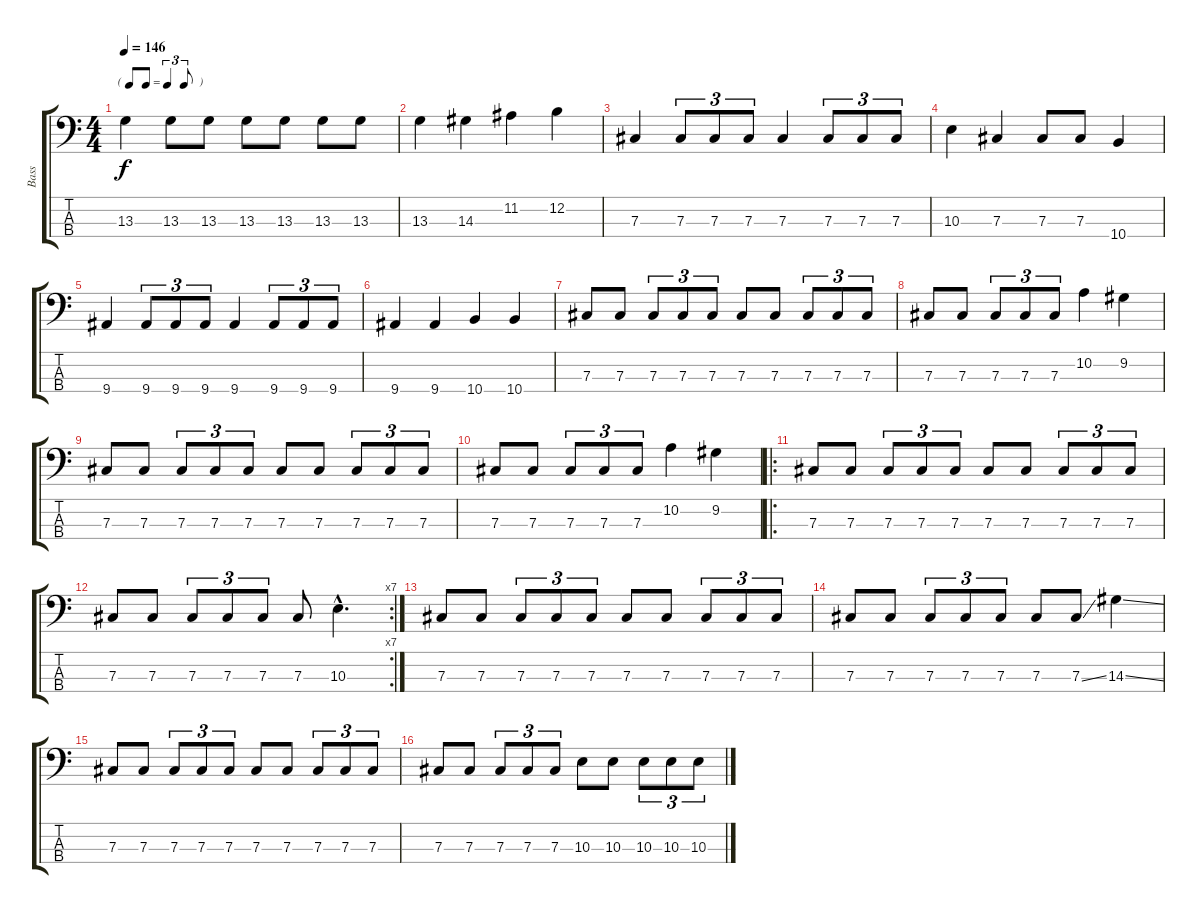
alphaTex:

\track ("Bass" "Bass") {instrument electricbassfinger}
\staff {score tabs}
\tuning (E2 B1 Gb1 Db1) {hide}
\ts (4 4)
\tf triplet8th
\tempo 146
\clef f4
\ks c
13.3.4{dy f} 13.3.8 13.3.8 13.3.8 13.3.8 13.3.8 13.3.8 |
13.3.4 14.3.4 11.2.4 12.2.4 |
7.3.4 7.3.8{tu (3 2)} 7.3.8{tu (3 2)} 7.3.8{tu (3 2)} 7.3.4 7.3.8{tu (3 2)} 7.3.8{tu (3 2)} 7.3.8{tu (3 2)} |
10.3.4 7.3.4 7.3.8 7.3.8 10.4.4 |
9.4.4 9.4.8{tu (3 2)} 9.4.8{tu (3 2)} 9.4.8{tu (3 2)} 9.4.4 9.4.8{tu (3 2)} 9.4.8{tu (3 2)} 9.4.8{tu (3 2)} |
9.4.4 9.4.4 10.4.4 10.4.4 |
7.3.8 7.3.8 7.3.8{tu (3 2)} 7.3.8{tu (3 2)} 7.3.8{tu (3 2)} 7.3.8 7.3.8 7.3.8{tu (3 2)} 7.3.8{tu (3 2)} 7.3.8{tu (3 2)} |
7.3.8 7.3.8 7.3.8{tu (3 2)} 7.3.8{tu (3 2)} 7.3.8{tu (3 2)} 10.2.4 9.2.4 |
7.3.8 7.3.8 7.3.8{tu (3 2)} 7.3.8{tu (3 2)} 7.3.8{tu (3 2)} 7.3.8 7.3.8 7.3.8{tu (3 2)} 7.3.8{tu (3 2)} 7.3.8{tu (3 2)} |
7.3.8 7.3.8 7.3.8{tu (3 2)} 7.3.8{tu (3 2)} 7.3.8{tu (3 2)} 10.2.4 9.2.4 |
\ro
7.3.8 7.3.8 7.3.8{tu (3 2)} 7.3.8{tu (3 2)} 7.3.8{tu (3 2)} 7.3.8 7.3.8 7.3.8{tu (3 2)} 7.3.8{tu (3 2)} 7.3.8{tu (3 2)} |
\rc 7
7.3.8 7.3.8 7.3.8{tu (3 2)} 7.3.8{tu (3 2)} 7.3.8{tu (3 2)} 7.3.8 10.3{hac}.4{d} |
7.3.8 7.3.8 7.3.8{tu (3 2)} 7.3.8{tu (3 2)} 7.3.8{tu (3 2)} 7.3.8 7.3.8 7.3.8{tu (3 2)} 7.3.8{tu (3 2)} 7.3.8{tu (3 2)} |
7.3.8 7.3.8 7.3.8{tu (3 2)} 7.3.8{tu (3 2)} 7.3.8{tu (3 2)} 7.3.8 7.3{ss}.8 14.3{ss}.4 |
7.3.8 7.3.8 7.3.8{tu (3 2)} 7.3.8{tu (3 2)} 7.3.8{tu (3 2)} 7.3.8 7.3.8 7.3.8{tu (3 2)} 7.3.8{tu (3 2)} 7.3.8{tu (3 2)} |
7.3.8 7.3.8 7.3.8{tu (3 2)} 7.3.8{tu (3 2)} 7.3.8{tu (3 2)} 10.3.8 10.3.8 10.3.8{tu (3 2)} 10.3.8{tu (3 2)} 10.3.8{tu (3 2)}
